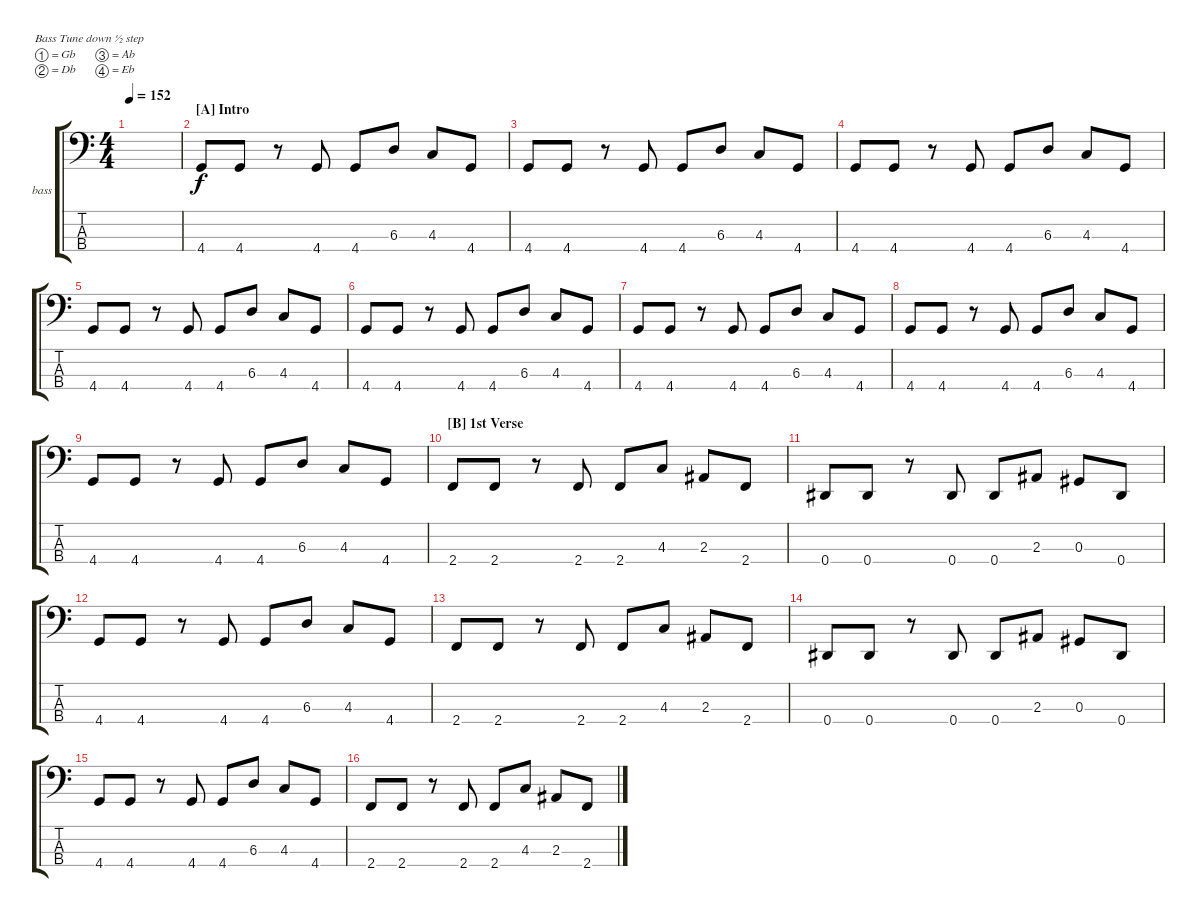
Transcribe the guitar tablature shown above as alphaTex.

\defaultSystemsLayout 4
\bracketExtendMode groupsimilarinstruments
\firstSystemTrackNameOrientation horizontal
\otherSystemsTrackNameOrientation horizontal
\track ("Bass" "bass") {instrument electricbassfinger}
\staff {score tabs}
\tuning (Gb2 Db2 Ab1 Eb1)
\ts (4 4)
\tempo 152
\clef f4
\ks c
|
\section ("A" "Intro")
4.4.8 4.4.8 r.8 4.4.8 4.4.8 6.3.8 4.3.8 4.4.8 |
4.4.8 4.4.8 r.8 4.4.8 4.4.8 6.3.8 4.3.8 4.4.8 |
4.4.8 4.4.8 r.8 4.4.8 4.4.8 6.3.8 4.3.8 4.4.8 |
4.4.8 4.4.8 r.8 4.4.8 4.4.8 6.3.8 4.3.8 4.4.8 |
4.4.8 4.4.8 r.8 4.4.8 4.4.8 6.3.8 4.3.8 4.4.8 |
4.4.8 4.4.8 r.8 4.4.8 4.4.8 6.3.8 4.3.8 4.4.8 |
4.4.8 4.4.8 r.8 4.4.8 4.4.8 6.3.8 4.3.8 4.4.8 |
4.4.8 4.4.8 r.8 4.4.8 4.4.8 6.3.8 4.3.8 4.4.8 |
\section ("B" "1st Verse")
2.4.8 2.4.8 r.8 2.4.8 2.4.8 4.3.8 2.3.8 2.4.8 |
0.4.8 0.4.8 r.8 0.4.8 0.4.8 2.3.8 0.3.8 0.4.8 |
4.4.8 4.4.8 r.8 4.4.8 4.4.8 6.3.8 4.3.8 4.4.8 |
2.4.8 2.4.8 r.8 2.4.8 2.4.8 4.3.8 2.3.8 2.4.8 |
0.4.8 0.4.8 r.8 0.4.8 0.4.8 2.3.8 0.3.8 0.4.8 |
4.4.8 4.4.8 r.8 4.4.8 4.4.8 6.3.8 4.3.8 4.4.8 |
2.4.8 2.4.8 r.8 2.4.8 2.4.8 4.3.8 2.3.8 2.4.8
